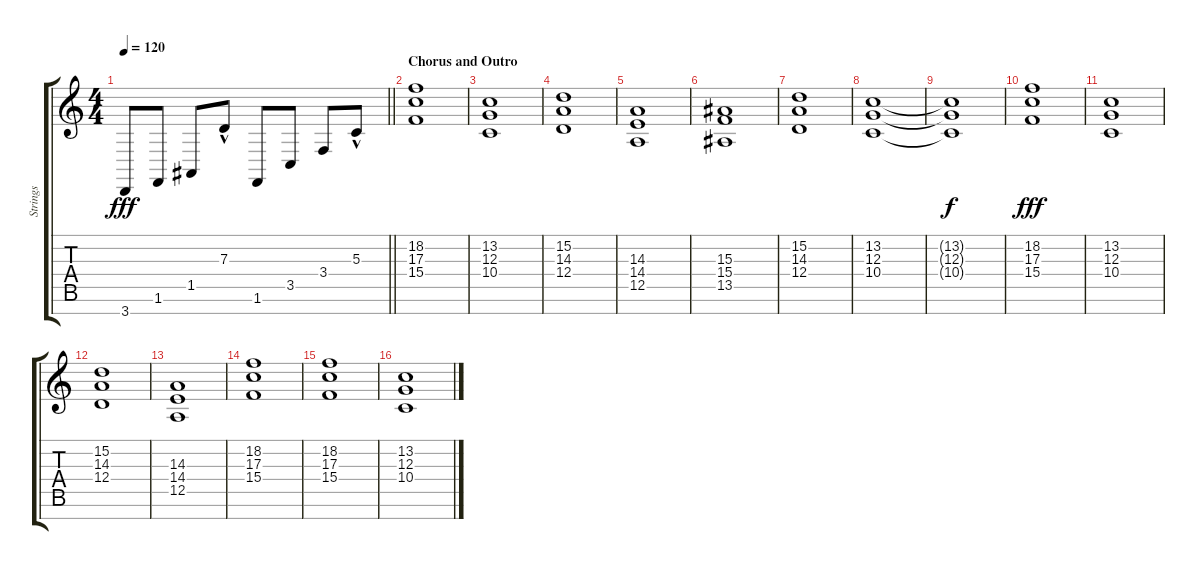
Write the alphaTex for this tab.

\track ("Strings" "Strings") {instrument stringensemble1}
\staff {score tabs}
\tuning (E4 B3 G3 D3 A2 E2 B1) {hide}
\ts (4 4)
\tempo 120
\clef g2
\barLineRight lightlight
\ks c
3.7.8{dy fff} 1.6.8 1.5.8 7.3{hac}.8 1.6.8{instrument stringensemble1} 3.5.8 3.4.8 5.3{hac}.8 |
\section ("" "Chorus and Outro")
(18.2 17.3 15.4).1 |
(13.2 12.3 10.4).1 |
(15.2 14.3 12.4).1 |
(14.3 14.4 12.5).1 |
(15.3 15.4 13.5).1 |
(15.2 14.3 12.4).1 |
(13.2 12.3 10.4).1 |
(13.2{t} 12.3{t} 10.4{t}).1{dy f} |
(18.2 17.3 15.4).1{dy fff} |
(13.2 12.3 10.4).1 |
(15.2 14.3 12.4).1 |
(14.3 14.4 12.5).1 |
(18.2 17.3 15.4).1 |
(18.2 17.3 15.4).1 |
(13.2 12.3 10.4).1
